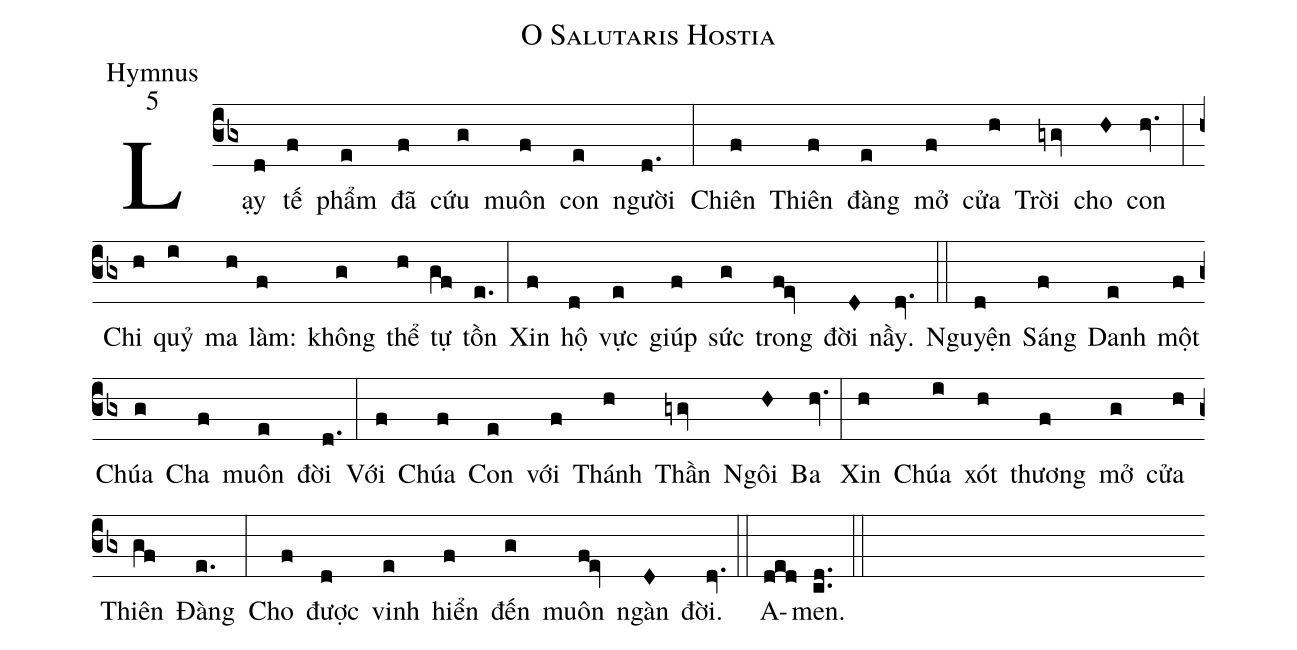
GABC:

name:O Salutaris Hostia;
office-part:Hymnus;
mode:5;
%%
(cb3)Lạy(d) tế(f) phẩm(e) đã(f) cứu(g) muôn(f) con(e) người(d.) (:)
Chiên(f) Thiên(f) đàng(e) mở(f) cửa(h) Trời(gygv) cho(H) con(hv.) (:)
Chi(h) quỷ(i) ma(h) làm:(f) không(g) thể(h) tự(gf) tồn(e.) (:)
Xin(f) hộ(d) vực(e) giúp(f) sức(g) trong(f!ev) đời(D) nầy.(dv.) (::)
Nguyện(d) Sáng(f) Danh(e) một(f) Chúa(g) Cha(f) muôn(e) đời(d.) (:)
Với(f) Chúa(f) Con(e) với(f) Thánh(h) Thần(gygv) Ngôi(H) Ba(hv.) (:)
Xin(h) Chúa(i) xót(h) thương(f) mở(g) cửa(h) Thiên(gf) Đàng(e.) (:)
Cho(f) được(d) vinh(e) hiển(f) đến(g) muôn(f!ev) ngàn(D) đời.(dv.) (::)
 A(ded)men.(c.d.::)
